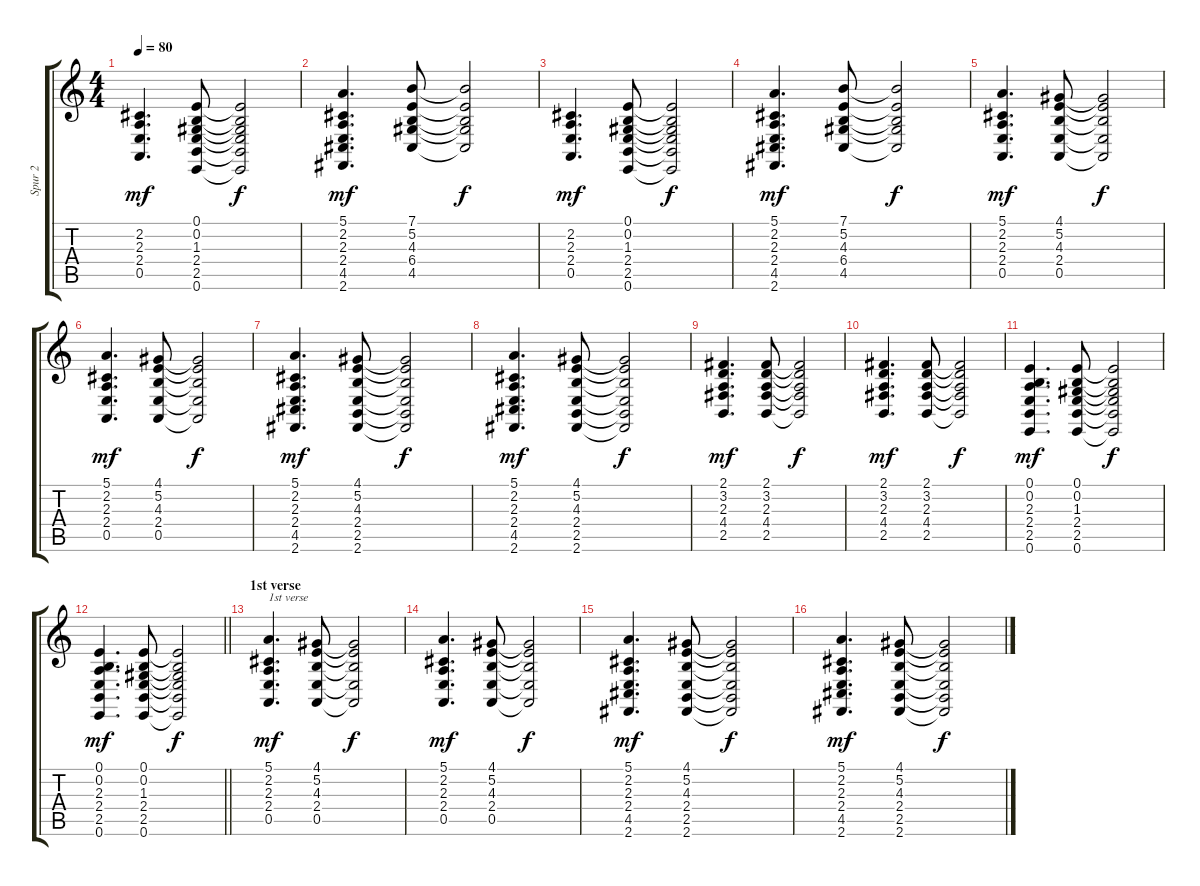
\track ("Spur 2" "Spur 2") {instrument acousticgrandpiano}
\staff {score tabs}
\tuning (E4 B3 G3 D3 A2 E2) {hide}
\ts (4 4)
\tempo 80
\clef g2
\ks c
(2.2 2.3 2.4 0.5).4{d dy mf instrument acousticgrandpiano} (0.1 0.2 1.3 2.4 2.5 0.6).8 (0.1{t} 0.2{t} 1.3{t} 2.4{t} 2.5{t} 0.6{t}).2{dy f} |
(5.1 2.2 2.3 2.4 4.5 2.6).4{d dy mf} (7.1 5.2 4.3 6.4 4.5).8 (7.1{t} 5.2{t} 4.3{t} 6.4{t} 4.5{t}).2{dy f} |
(2.2 2.3 2.4 0.5).4{d dy mf} (0.1 0.2 1.3 2.4 2.5 0.6).8 (0.1{t} 0.2{t} 1.3{t} 2.4{t} 2.5{t} 0.6{t}).2{dy f} |
(5.1 2.2 2.3 2.4 4.5 2.6).4{d dy mf} (7.1 5.2 4.3 6.4 4.5).8 (7.1{t} 5.2{t} 4.3{t} 6.4{t} 4.5{t}).2{dy f} |
(5.1 2.2 2.3 2.4 0.5).4{d dy mf} (4.1 5.2 4.3 2.4 0.5).8 (4.1{t} 5.2{t} 4.3{t} 2.4{t} 0.5{t}).2{dy f} |
(5.1 2.2 2.3 2.4 0.5).4{d dy mf} (4.1 5.2 4.3 2.4 0.5).8 (4.1{t} 5.2{t} 4.3{t} 2.4{t} 0.5{t}).2{dy f} |
(5.1 2.2 2.3 2.4 4.5 2.6).4{d dy mf} (4.1 5.2 4.3 2.4 2.5 2.6).8 (4.1{t} 5.2{t} 4.3{t} 2.4{t} 2.5{t} 2.6{t}).2{dy f} |
(5.1 2.2 2.3 2.4 4.5 2.6).4{d dy mf} (4.1 5.2 4.3 2.4 2.5 2.6).8 (4.1{t} 5.2{t} 4.3{t} 2.4{t} 2.5{t} 2.6{t}).2{dy f} |
(2.1 3.2 2.3 4.4 2.5).4{d dy mf} (2.1 3.2 2.3 4.4 2.5).8 (2.1{t} 3.2{t} 2.3{t} 4.4{t} 2.5{t}).2{dy f} |
(2.1 3.2 2.3 4.4 2.5).4{d dy mf} (2.1 3.2 2.3 4.4 2.5).8 (2.1{t} 3.2{t} 2.3{t} 4.4{t} 2.5{t}).2{dy f} |
(0.1 0.2 2.3 2.4 2.5 0.6).4{d dy mf} (0.1 0.2 1.3 2.4 2.5 0.6).8 (0.1{t} 0.2{t} 1.3{t} 2.4{t} 2.5{t} 0.6{t}).2{dy f} |
\barLineRight lightlight
(0.1 0.2 2.3 2.4 2.5 0.6).4{d dy mf} (0.1 0.2 1.3 2.4 2.5 0.6).8 (0.1{t} 0.2{t} 1.3{t} 2.4{t} 2.5{t} 0.6{t}).2{dy f} |
\section ("" "1st verse")
(5.1 2.2 2.3 2.4 0.5).4{d txt "1st verse" dy mf} (4.1 5.2 4.3 2.4 0.5).8 (4.1{t} 5.2{t} 4.3{t} 2.4{t} 0.5{t}).2{dy f} |
(5.1 2.2 2.3 2.4 0.5).4{d dy mf} (4.1 5.2 4.3 2.4 0.5).8 (4.1{t} 5.2{t} 4.3{t} 2.4{t} 0.5{t}).2{dy f} |
(5.1 2.2 2.3 2.4 4.5 2.6).4{d dy mf} (4.1 5.2 4.3 2.4 2.5 2.6).8 (4.1{t} 5.2{t} 4.3{t} 2.4{t} 2.5{t} 2.6{t}).2{dy f} |
(5.1 2.2 2.3 2.4 4.5 2.6).4{d dy mf} (4.1 5.2 4.3 2.4 2.5 2.6).8 (4.1{t} 5.2{t} 4.3{t} 2.4{t} 2.5{t} 2.6{t}).2{dy f}
